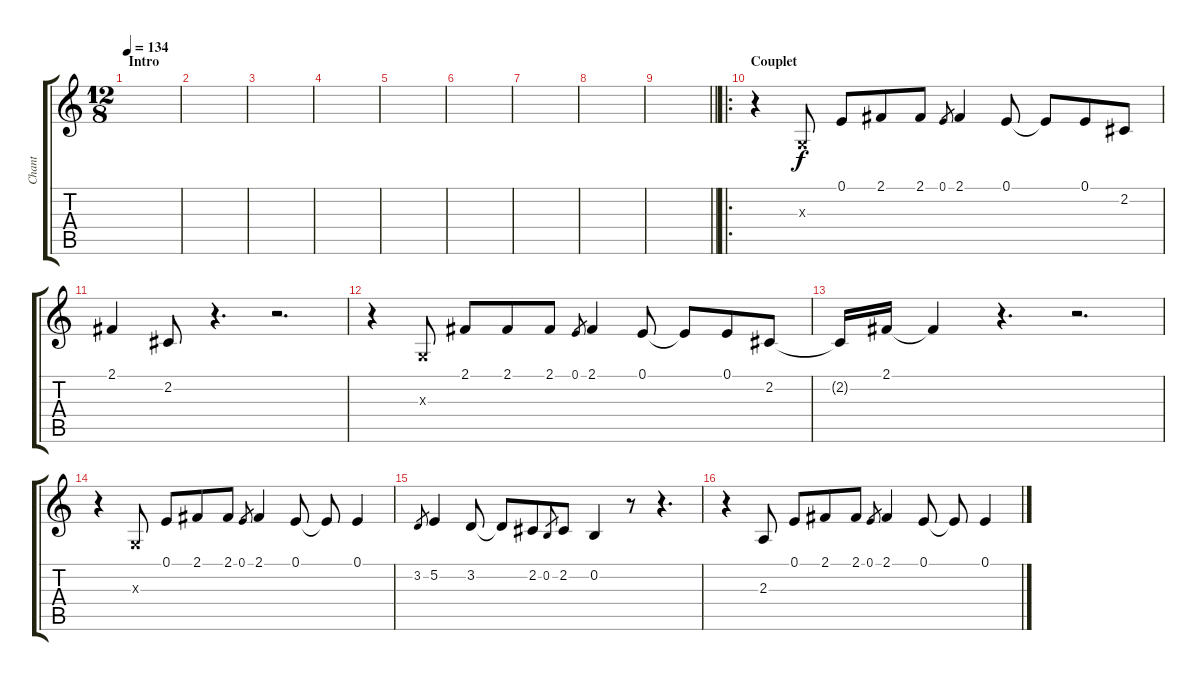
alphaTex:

\track ("Chant" "Chant") {instrument lead6voice}
\staff {score tabs}
\tuning (E4 B3 G3 D3 A2 E2) {hide}
\ts (12 8)
\section ("" "Intro")
\tempo 134
\clef g2
\ks c
|
|
|
|
|
|
|
|
\barLineRight lightlight
|
\ro
\section ("" "Couplet")
r.4 0.3{x}.8 0.1.8 2.1.8 2.1.8 0.1.8{gr} 2.1.4 0.1.8 0.1{t}.8 0.1.8 2.2.8 |
2.1.4 2.2.8 r.4{d} r.2{d} |
r.4 0.3{x}.8 2.1.8 2.1.8 2.1.8 0.1.8{gr} 2.1.4 0.1.8 0.1{t}.8 0.1.8 2.2.8 |
2.2{t}.16 2.1.16 2.1{t}.4 r.4{d} r.2{d} |
r.4 0.3{x}.8 0.1.8 2.1.8 2.1.8 0.1.8{gr} 2.1.4 0.1.8 0.1{t}.8 0.1.4 |
3.2.8{gr} 5.2.4 3.2.8 3.2{t}.8 2.2.8 0.2.8{gr} 2.2.8 0.2.4 r.8 r.4{d} |
r.4 2.3.8 0.1.8 2.1.8 2.1.8 0.1.8{gr} 2.1.4 0.1.8 0.1{t}.8 0.1.4
